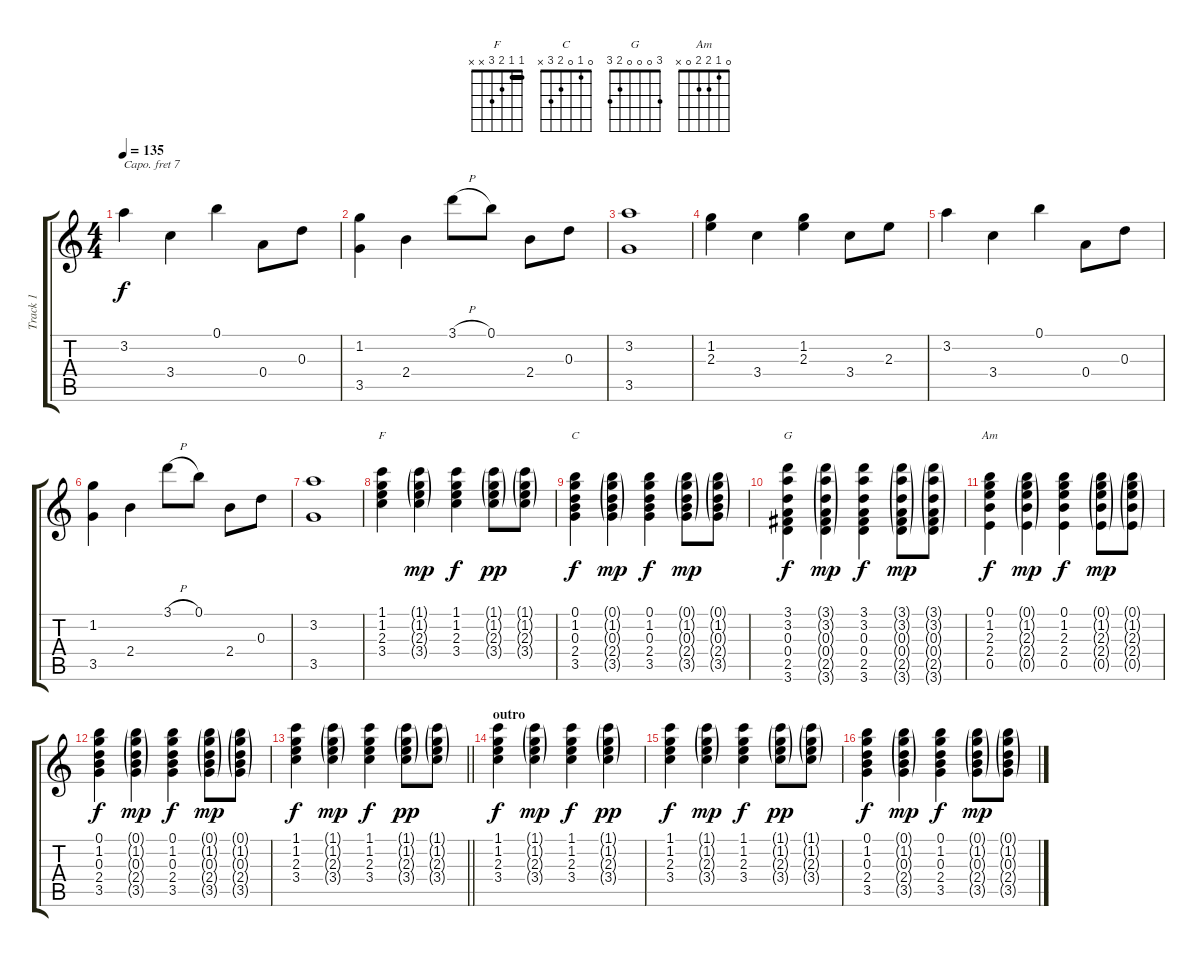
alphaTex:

\track ("Track 1" "Track 1") {instrument acousticguitarsteel}
\staff {score tabs}
\capo 7
\tuning (E4 B3 G3 D3 A2 E2) {hide}
\chord ("F" 1 1 2 3 x x) {barre 1}
\chord ("C" 0 1 0 2 3 x)
\chord ("G" 3 0 0 0 2 3)
\chord ("Am" 0 1 2 2 0 x)
\ts (4 4)
\tempo 135
\clef g2
\ks c
3.2.4{dy f} 3.4.4 0.1.4 0.4.8 0.3.8 |
(1.2 3.5).4 2.4.4 3.1{h}.8 0.1.8 2.4.8 0.3.8 |
(3.2 3.5).1 |
(1.2 2.3).4 3.4.4 (1.2 2.3).4 3.4.8 2.3.8 |
3.2.4 3.4.4 0.1.4 0.4.8 0.3.8 |
(1.2 3.5).4 2.4.4 3.1{h}.8 0.1.8 2.4.8 0.3.8 |
(3.2 3.5).1 |
(1.1 1.2 2.3 3.4).4{ch "F"} (1.1{g} 1.2{g} 2.3{g} 3.4{g}).4{dy mp} (1.1 1.2 2.3 3.4).4{dy f} (1.1{g} 1.2{g} 2.3{g} 3.4{g}).8{dy pp} (1.1{g} 1.2{g} 2.3{g} 3.4{g}).8 |
(0.1 1.2 0.3 2.4 3.5).4{ch "C" dy f} (0.1{g} 1.2{g} 0.3{g} 2.4{g} 3.5{g}).4{dy mp} (0.1 1.2 0.3 2.4 3.5).4{dy f} (0.1{g} 1.2{g} 0.3{g} 2.4{g} 3.5{g}).8{dy mp} (0.1{g} 1.2{g} 0.3{g} 2.4{g} 3.5{g}).8 |
(3.1 3.2 0.3 0.4 2.5 3.6).4{ch "G" dy f} (3.1{g} 3.2{g} 0.3{g} 0.4{g} 2.5{g} 3.6{g}).4{dy mp} (3.1 3.2 0.3 0.4 2.5 3.6).4{dy f} (3.1{g} 3.2{g} 0.3{g} 0.4{g} 2.5{g} 3.6{g}).8{dy mp} (3.1{g} 3.2{g} 0.3{g} 0.4{g} 2.5{g} 3.6{g}).8 |
(0.1 1.2 2.3 2.4 0.5).4{ch "Am" dy f} (0.1{g} 1.2{g} 2.3{g} 2.4{g} 0.5{g}).4{dy mp} (0.1 1.2 2.3 2.4 0.5).4{dy f} (0.1{g} 1.2{g} 2.3{g} 2.4{g} 0.5{g}).8{dy mp} (0.1{g} 1.2{g} 2.3{g} 2.4{g} 0.5{g}).8 |
(0.1 1.2 0.3 2.4 3.5).4{dy f} (0.1{g} 1.2{g} 0.3{g} 2.4{g} 3.5{g}).4{dy mp} (0.1 1.2 0.3 2.4 3.5).4{dy f} (0.1{g} 1.2{g} 0.3{g} 2.4{g} 3.5{g}).8{dy mp} (0.1{g} 1.2{g} 0.3{g} 2.4{g} 3.5{g}).8 |
\barLineRight lightlight
(1.1 1.2 2.3 3.4).4{dy f} (1.1{g} 1.2{g} 2.3{g} 3.4{g}).4{dy mp} (1.1 1.2 2.3 3.4).4{dy f} (1.1{g} 1.2{g} 2.3{g} 3.4{g}).8{dy pp} (1.1{g} 1.2{g} 2.3{g} 3.4{g}).8 |
\section ("" "outro")
(1.1 1.2 2.3 3.4).4{dy f} (1.1{g} 1.2{g} 2.3{g} 3.4{g}).4{dy mp} (1.1 1.2 2.3 3.4).4{dy f} (1.1{g} 1.2{g} 2.3{g} 3.4{g}).4{dy pp} |
(1.1 1.2 2.3 3.4).4{dy f} (1.1{g} 1.2{g} 2.3{g} 3.4{g}).4{dy mp} (1.1 1.2 2.3 3.4).4{dy f} (1.1{g} 1.2{g} 2.3{g} 3.4{g}).8{dy pp} (1.1{g} 1.2{g} 2.3{g} 3.4{g}).8 |
(0.1 1.2 0.3 2.4 3.5).4{dy f} (0.1{g} 1.2{g} 0.3{g} 2.4{g} 3.5{g}).4{dy mp} (0.1 1.2 0.3 2.4 3.5).4{dy f} (0.1{g} 1.2{g} 0.3{g} 2.4{g} 3.5{g}).8{dy mp} (0.1{g} 1.2{g} 0.3{g} 2.4{g} 3.5{g}).8
